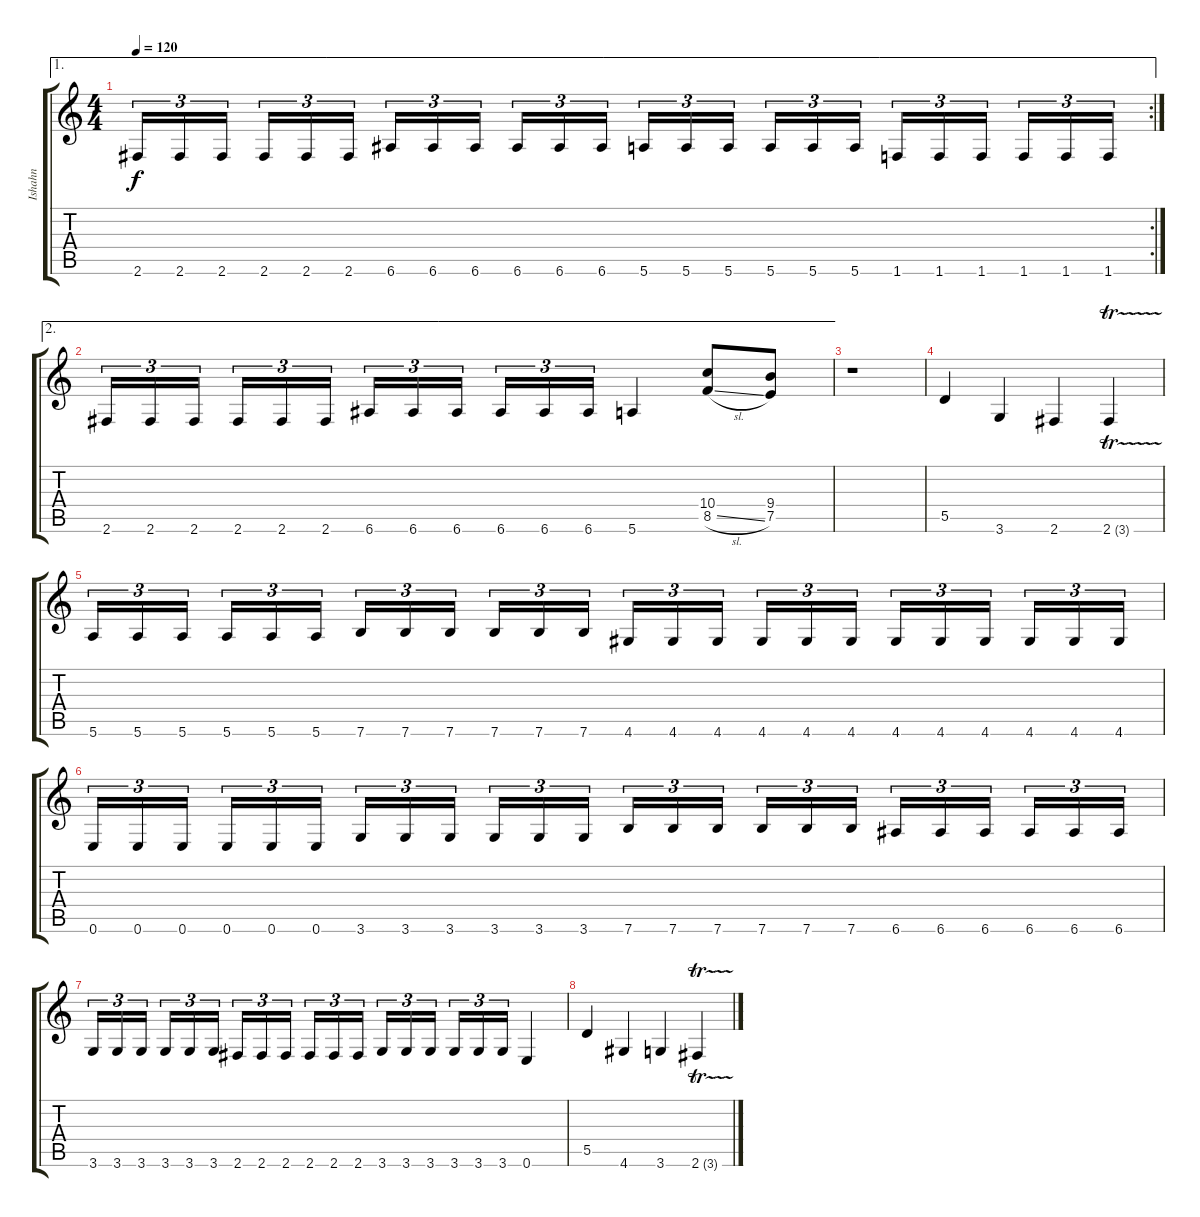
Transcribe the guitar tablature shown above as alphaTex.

\track ("Ishahn" "Ishahn") {instrument distortionguitar}
\staff {score tabs}
\tuning (E4 B3 G3 D3 A2 E2) {hide}
\ae 1
\rc 2
\ts (4 4)
\tempo 120
\clef g2
\ks c
2.6.16{tu (3 2) dy f} 2.6.16{tu (3 2)} 2.6.16{tu (3 2)} 2.6.16{tu (3 2)} 2.6.16{tu (3 2)} 2.6.16{tu (3 2)} 6.6.16{tu (3 2)} 6.6.16{tu (3 2)} 6.6.16{tu (3 2)} 6.6.16{tu (3 2)} 6.6.16{tu (3 2)} 6.6.16{tu (3 2)} 5.6.16{tu (3 2)} 5.6.16{tu (3 2)} 5.6.16{tu (3 2)} 5.6.16{tu (3 2)} 5.6.16{tu (3 2)} 5.6.16{tu (3 2)} 1.6.16{tu (3 2)} 1.6.16{tu (3 2)} 1.6.16{tu (3 2)} 1.6.16{tu (3 2)} 1.6.16{tu (3 2)} 1.6.16{tu (3 2)} |
\ae 2
2.6.16{tu (3 2)} 2.6.16{tu (3 2)} 2.6.16{tu (3 2)} 2.6.16{tu (3 2)} 2.6.16{tu (3 2)} 2.6.16{tu (3 2)} 6.6.16{tu (3 2)} 6.6.16{tu (3 2)} 6.6.16{tu (3 2)} 6.6.16{tu (3 2)} 6.6.16{tu (3 2)} 6.6.16{tu (3 2)} 5.6.4 (10.4 8.5{sl}).8 (9.4 7.5).8 |
r.1 |
5.5.4 3.6.4 2.6.4 2.6{tr (3 16)}.4 |
5.6.16{tu (3 2)} 5.6.16{tu (3 2)} 5.6.16{tu (3 2)} 5.6.16{tu (3 2)} 5.6.16{tu (3 2)} 5.6.16{tu (3 2)} 7.6.16{tu (3 2)} 7.6.16{tu (3 2)} 7.6.16{tu (3 2)} 7.6.16{tu (3 2)} 7.6.16{tu (3 2)} 7.6.16{tu (3 2)} 4.6.16{tu (3 2)} 4.6.16{tu (3 2)} 4.6.16{tu (3 2)} 4.6.16{tu (3 2)} 4.6.16{tu (3 2)} 4.6.16{tu (3 2)} 4.6.16{tu (3 2)} 4.6.16{tu (3 2)} 4.6.16{tu (3 2)} 4.6.16{tu (3 2)} 4.6.16{tu (3 2)} 4.6.16{tu (3 2)} |
0.6.16{tu (3 2)} 0.6.16{tu (3 2)} 0.6.16{tu (3 2)} 0.6.16{tu (3 2)} 0.6.16{tu (3 2)} 0.6.16{tu (3 2)} 3.6.16{tu (3 2)} 3.6.16{tu (3 2)} 3.6.16{tu (3 2)} 3.6.16{tu (3 2)} 3.6.16{tu (3 2)} 3.6.16{tu (3 2)} 7.6.16{tu (3 2)} 7.6.16{tu (3 2)} 7.6.16{tu (3 2)} 7.6.16{tu (3 2)} 7.6.16{tu (3 2)} 7.6.16{tu (3 2)} 6.6.16{tu (3 2)} 6.6.16{tu (3 2)} 6.6.16{tu (3 2)} 6.6.16{tu (3 2)} 6.6.16{tu (3 2)} 6.6.16{tu (3 2)} |
3.6.16{tu (3 2)} 3.6.16{tu (3 2)} 3.6.16{tu (3 2)} 3.6.16{tu (3 2)} 3.6.16{tu (3 2)} 3.6.16{tu (3 2)} 2.6.16{tu (3 2)} 2.6.16{tu (3 2)} 2.6.16{tu (3 2)} 2.6.16{tu (3 2)} 2.6.16{tu (3 2)} 2.6.16{tu (3 2)} 3.6.16{tu (3 2)} 3.6.16{tu (3 2)} 3.6.16{tu (3 2)} 3.6.16{tu (3 2)} 3.6.16{tu (3 2)} 3.6.16{tu (3 2)} 0.6.4 |
5.5.4 4.6.4 3.6.4 2.6{tr (3 16)}.4
